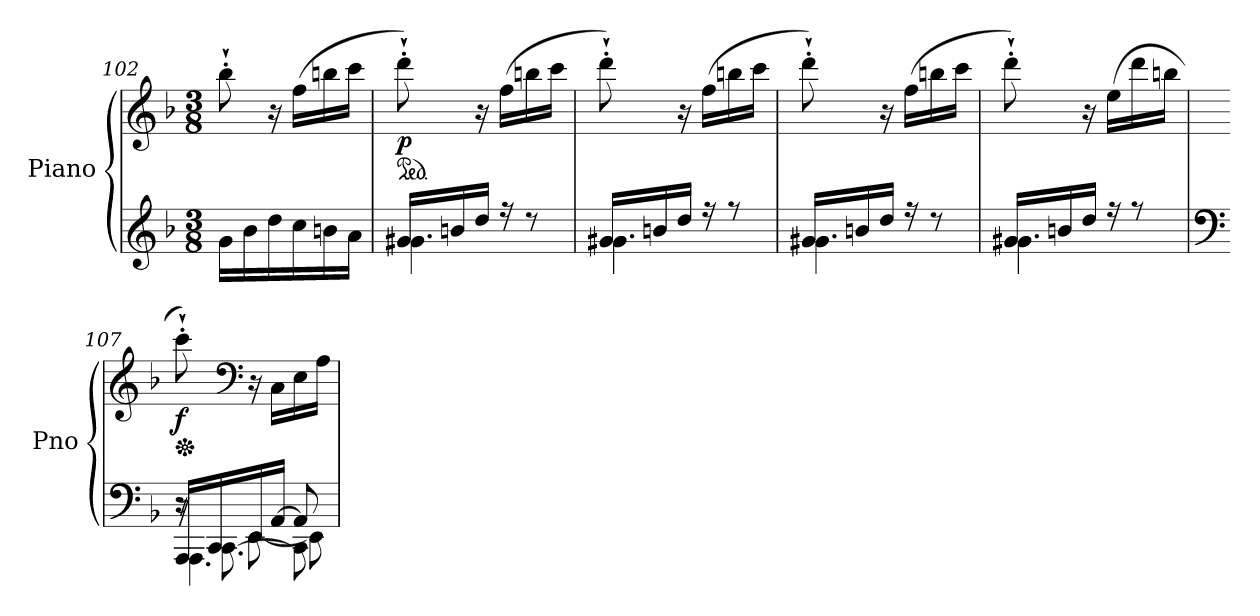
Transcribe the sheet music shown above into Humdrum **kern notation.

**kern	**kern	**dynam
*part1	*part1	*part1
*staff2	*staff1	*staff1/2
*I"Piano	*	*
*I'Pno	*	*
*clefG2	*clefG2	*
*k[b-]	*k[b-]	*
*M3/8	*M3/8	*
=102	=102	=102
16g\LL	8bb-'`\	.
16b-\	.	.
16dd\	16r	.
16cc\	(>16ff\LL	.
16bn\	16bbn\	.
16a\JJ	16ccc\JJ	.
=103	=103	=103
*^	*	*
*	*	*ped	*
!	!	!	!LO:DY:b
16g#X/LL	4.g#X\	8ddd'`\)	p
16bn/	.	.	.
16dd/JJ	.	16r	.
16r	.	(>16ff\LL	.
8r	.	16bbn\	.
.	.	16ccc\JJ	.
=104	=104	=104	=104
16g#X/LL	4.g#X\	8ddd'`\)	.
16bn/	.	.	.
16dd/JJ	.	16r	.
16r	.	(>16ff\LL	.
8r	.	16bbn\	.
.	.	16ccc\JJ	.
!!LO:PB:g=z
=105	=105	=105	=105
16g#X/LL	4.g#X\	8ddd'`\)	.
16bn/	.	.	.
16dd/JJ	.	16r	.
16r	.	(>16ff\LL	.
8r	.	16bbn\	.
.	.	16ccc\JJ	.
=106	=106	=106	=106
16g#X/LL	4.g#X\	8ddd'`\)	.
16bn/	.	.	.
16dd/JJ	.	16r	.
16r	.	(>16ee\LL	.
8r	.	16ddd\	.
.	.	16bbn\JJ	.
*v	*v	*	*
=107	=107	=107
*clefF4	*	*
*^	*	*
*	*^	*	*
*	*	*^	*	*
*	*	*	*	*Xped	*
!	!	!	!	!	!LO:DY:b
16AAA/LL	4.AAA\	16r	8r	8ccc'`\)	f
16CC/	.	[8.CC\	.	.	.
*	*	*	*	*clefF4	*
16EE/	.	.	[8EE\	16r	.
[16AA/JJ	.	.	.	16C\LL	.
8AA/]	.	8CC\]	8EE\]	16E\	.
.	.	.	.	16A\JJ	.
*v	*v	*v	*v	*	*
=	=	=
*-	*-	*-
